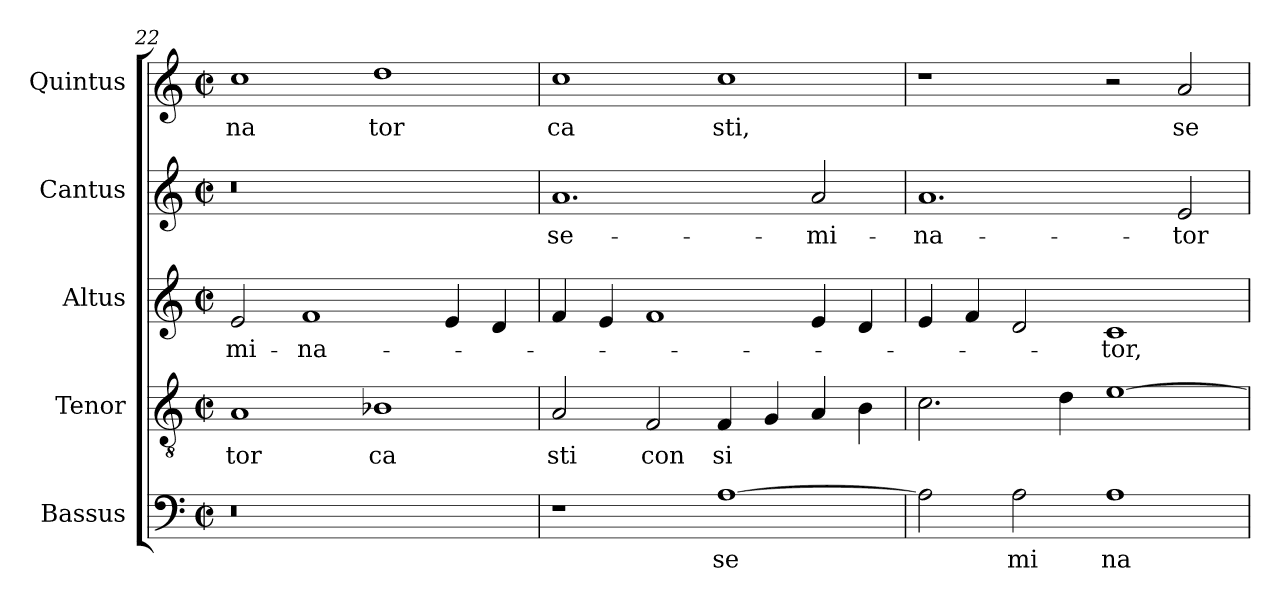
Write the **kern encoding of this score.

**kern	**text	**kern	**text	**kern	**text	**kern	**text	**kern	**text
*part5	*part5	*part4	*part4	*part3	*part3	*part2	*part2	*part1	*part1
*staff5	*staff5	*staff4	*staff4	*staff3	*staff3	*staff2	*staff2	*staff1	*staff1
*I"Bassus	*	*I"Tenor	*	*I"Altus	*	*I"Cantus	*	*I"Quintus	*
*clefF4	*	*clefGv2	*	*clefG2	*	*clefG2	*	*clefG2	*
*M2/2	*	*M2/2	*	*M2/2	*	*M2/2	*	*M2/2	*
*met(c|)	*	*met(c|)	*	*met(c|)	*	*met(c|)	*	*met(c|)	*
=22	=22	=22	=22	=22	=22	=22	=22	=22	=22
!	!	!	!LO:LY:b:cj	!	!LO:LY:b:cj	!	!	!	!LO:LY:b:cj
0r	.	1A	tor	2e/	-mi-	0r	.	1cc	na
!	!	!	!	!	!LO:LY:b:cj	!	!	!	!
.	.	.	.	1f	-na-	.	.	.	.
!	!	!	!LO:LY:b:cj	!	!	!	!	!	!LO:LY:b:cj
.	.	1B-X	ca	.	.	.	.	1dd	tor
.	.	.	.	4e/	.	.	.	.	.
.	.	.	.	4d/	.	.	.	.	.
=23	=23	=23	=23	=23	=23	=23	=23	=23	=23
!	!	!	!LO:LY:b:cj	!	!	!	!LO:LY:b:cj	!	!LO:LY:b:cj
1r	.	2A/	sti	4f/	.	1.a	se-	1cc	ca
.	.	.	.	4e/	.	.	.	.	.
!	!	!	!LO:LY:b:cj	!	!	!	!	!	!
.	.	2F/	con	1f	.	.	.	.	.
!	!LO:LY:b:cj	!	!LO:LY:b:cj	!	!	!	!	!	!LO:LY:b:cj
[>1A	se	4F/	si	.	.	.	.	1cc	sti,
.	.	4G/	.	.	.	.	.	.	.
!	!	!	!	!	!	!	!LO:LY:b:cj	!	!
.	.	4A/	.	4e/	.	2a/	-mi-	.	.
.	.	4B\	.	4d/	.	.	.	.	.
=24	=24	=24	=24	=24	=24	=24	=24	=24	=24
!	!	!	!	!	!	!	!LO:LY:b:cj	!	!
2A\]	.	2.c\	.	4e/	.	1.a	-na-	1r	.
.	.	.	.	4f/	.	.	.	.	.
!	!LO:LY:b:cj	!	!	!	!	!	!	!	!
2A\	mi	.	.	2d/	.	.	.	.	.
.	.	4d\	.	.	.	.	.	.	.
!	!LO:LY:b:cj	!	!	!	!LO:LY:b:cj	!	!	!	!
1A	na	[>1e	.	1c	-tor,	.	.	2r	.
!	!	!	!	!	!	!	!LO:LY:b:cj	!	!LO:LY:b:cj
.	.	.	.	.	.	2e/	-tor	2a/	se
=	=	=	=	=	=	=	=	=	=
*-	*-	*-	*-	*-	*-	*-	*-	*-	*-
